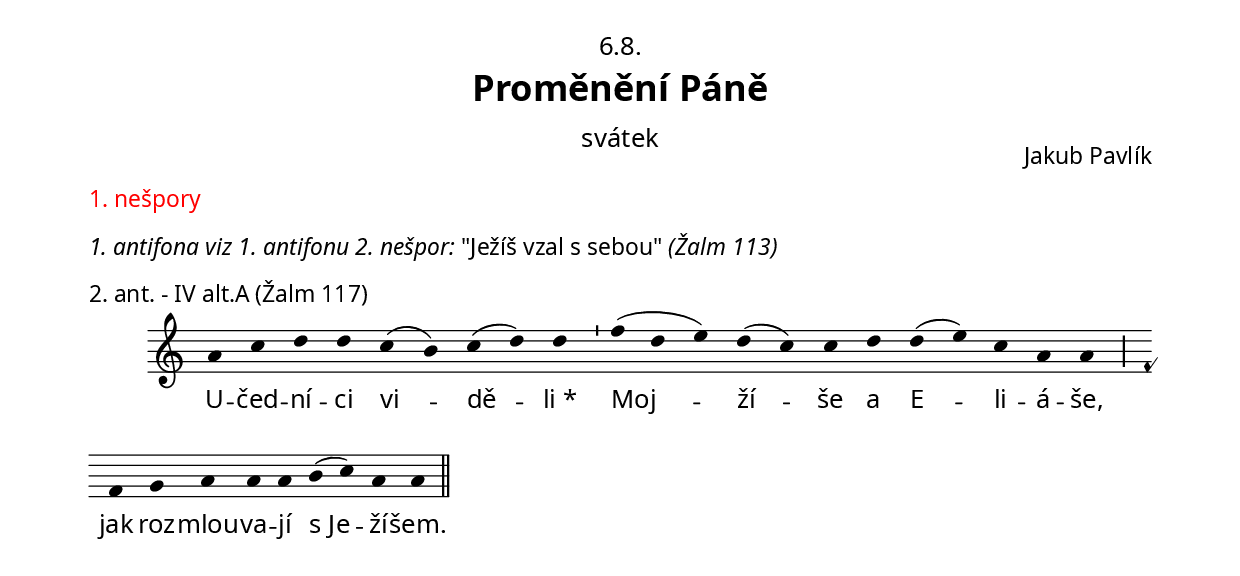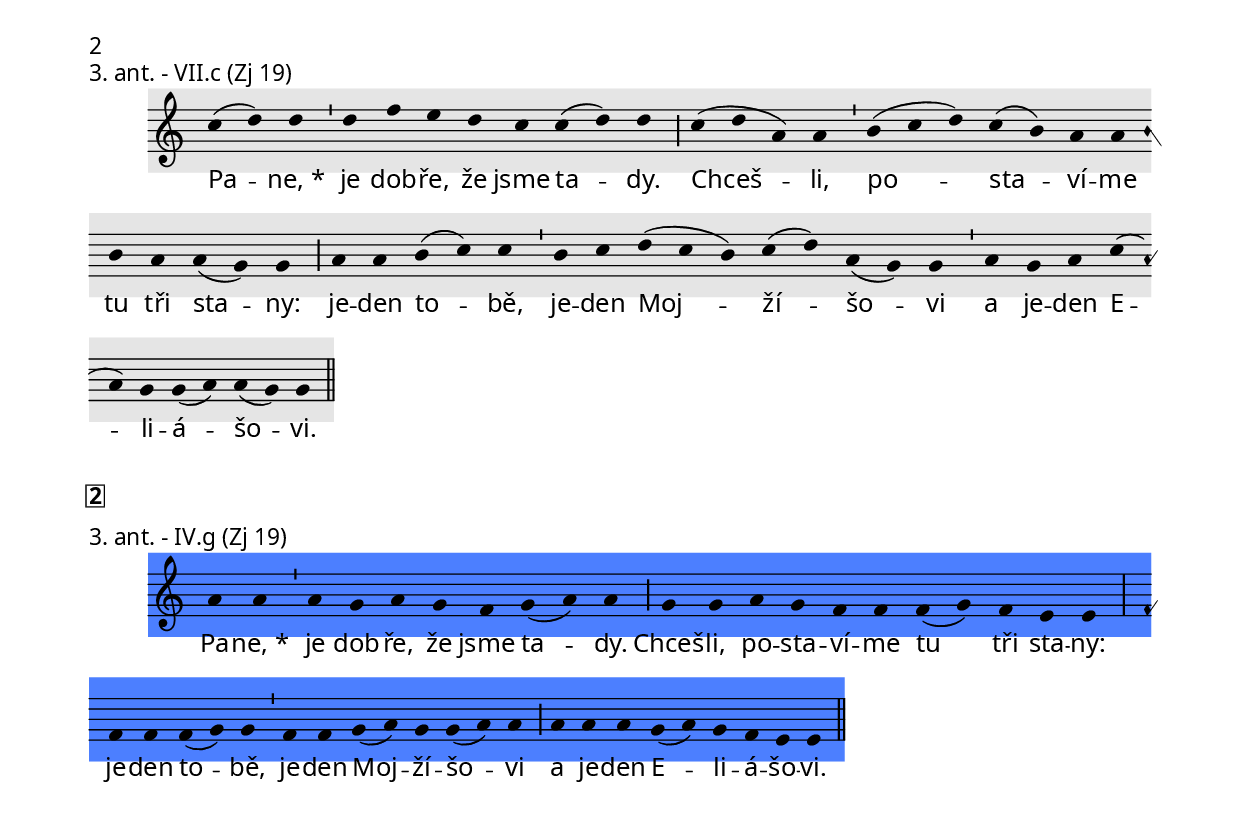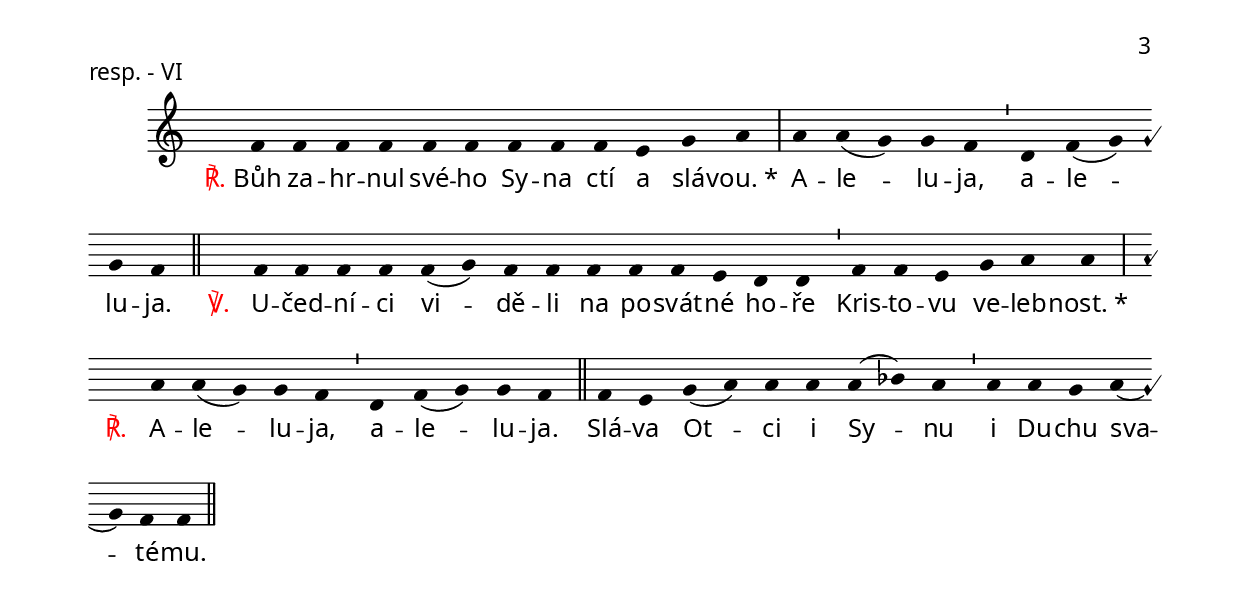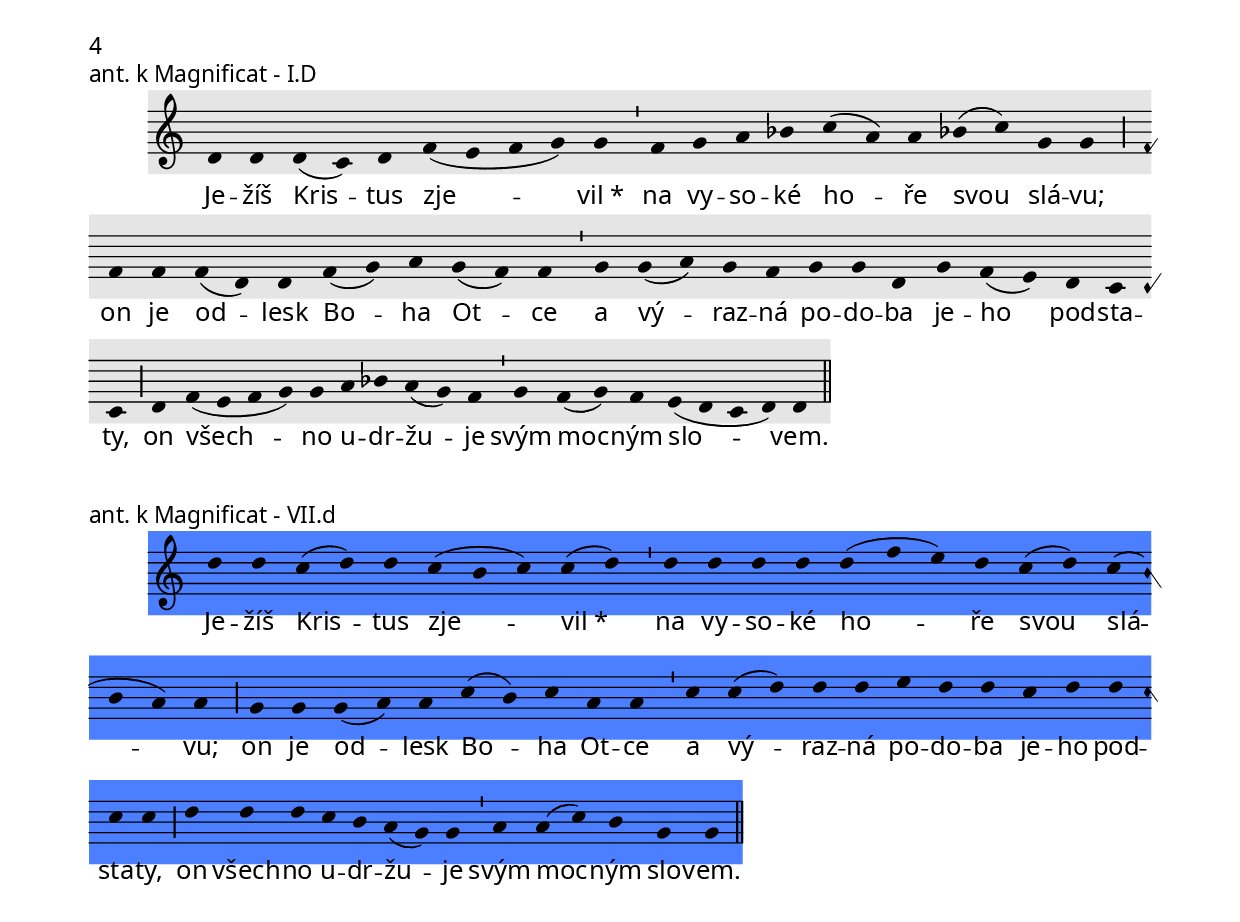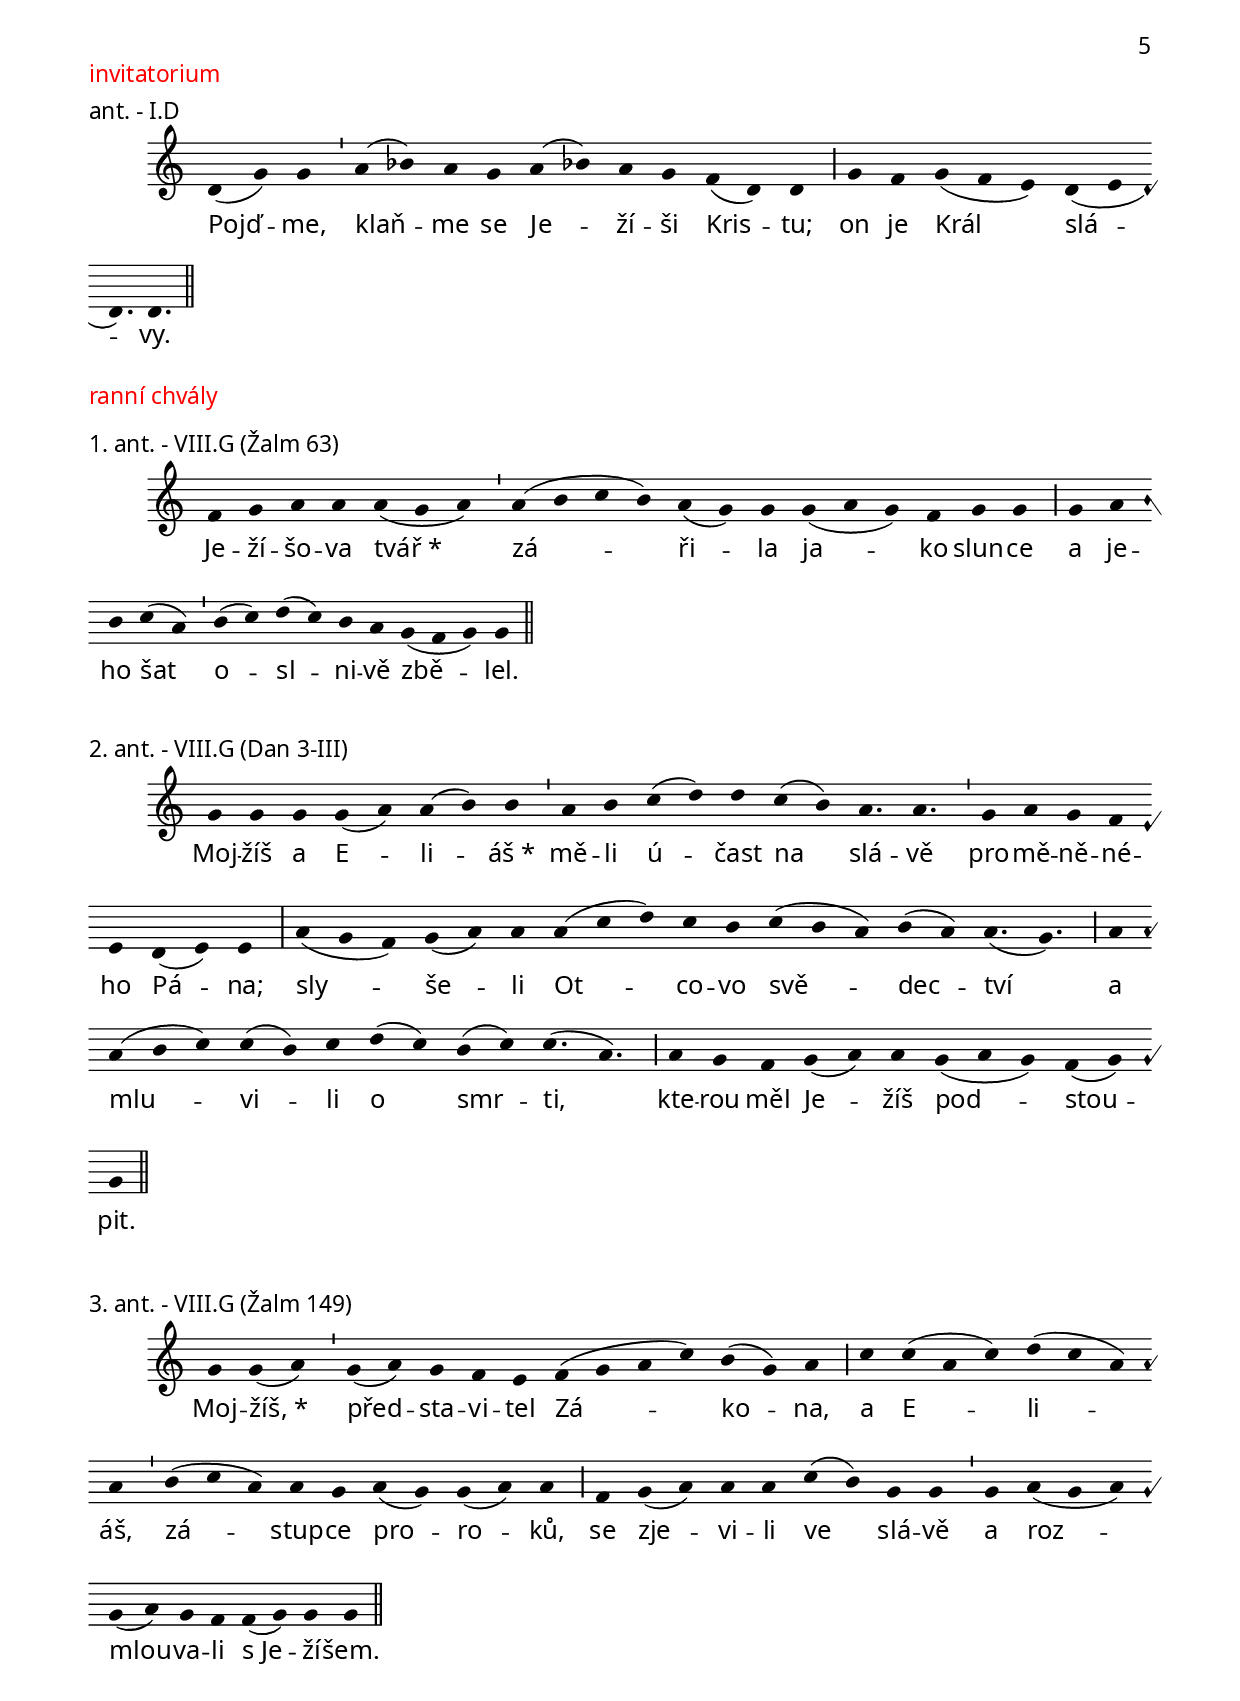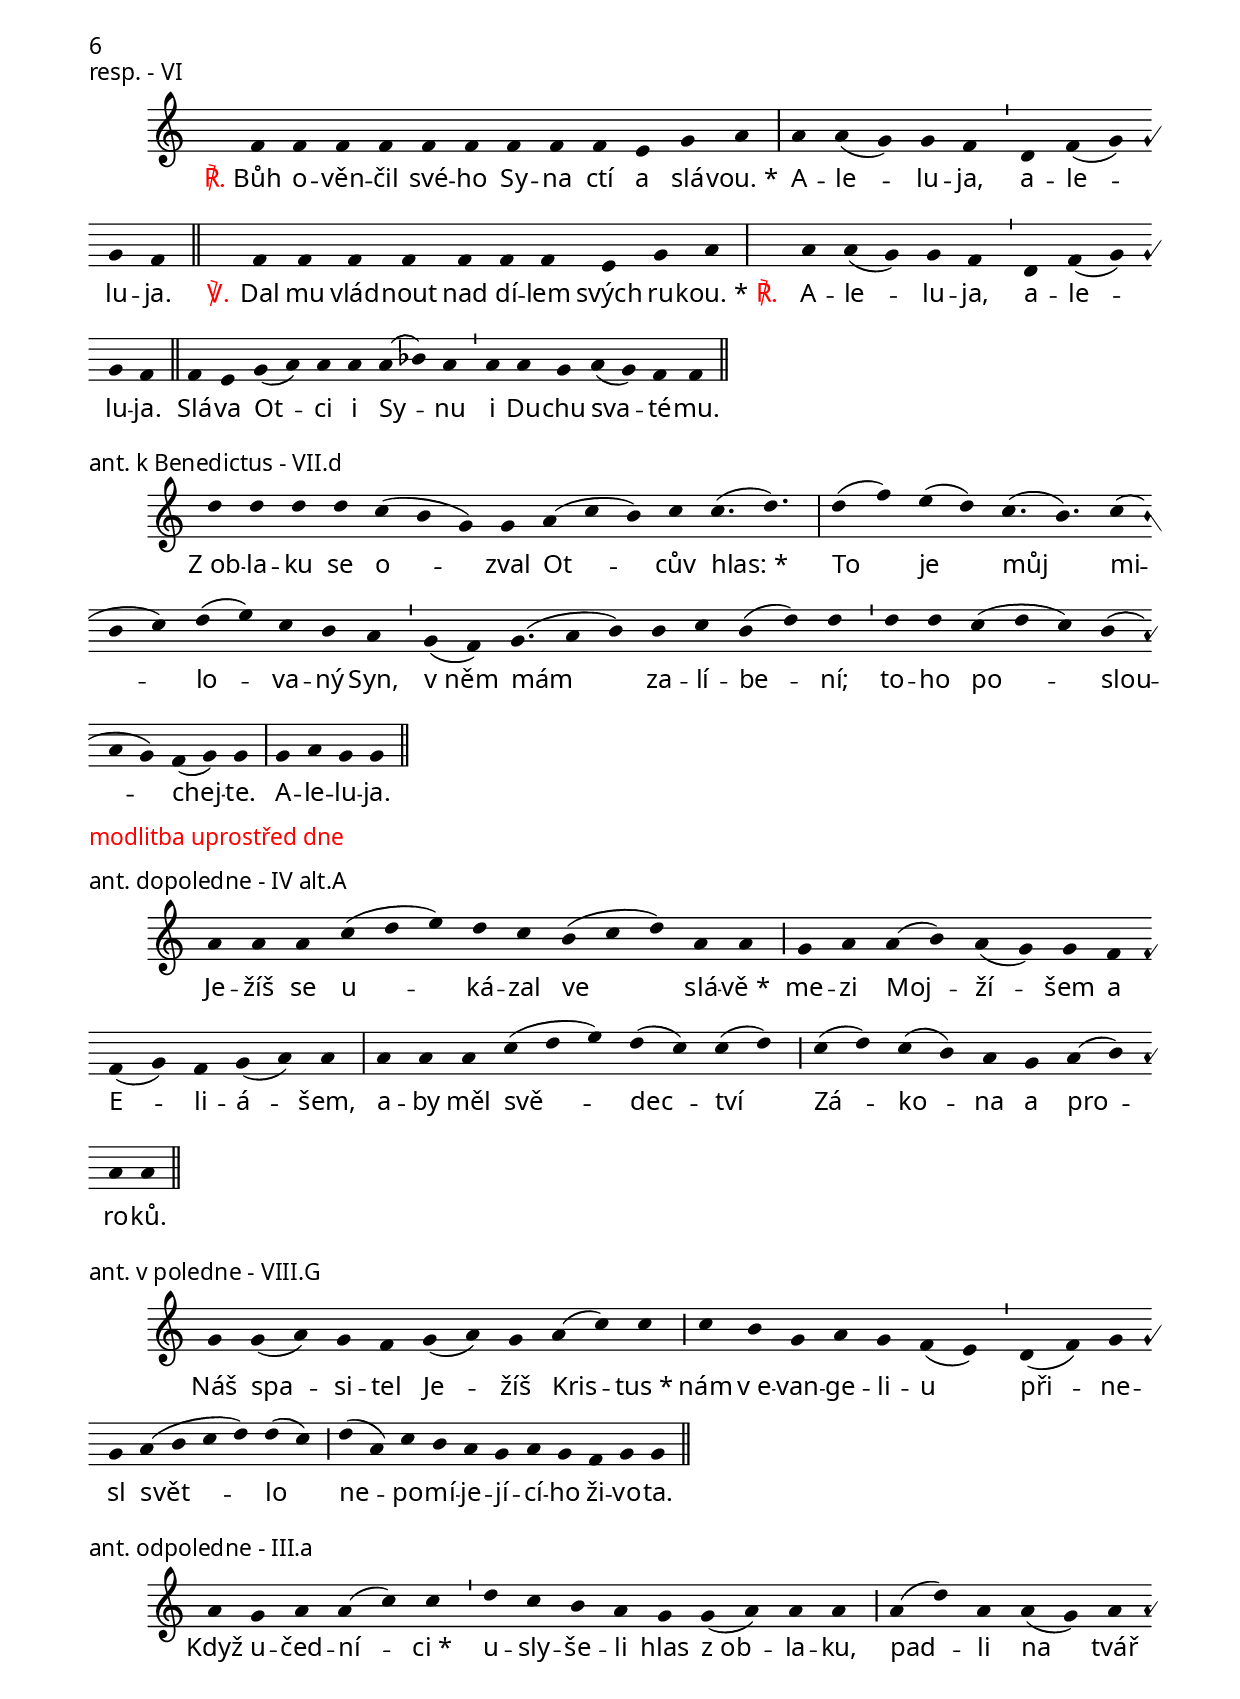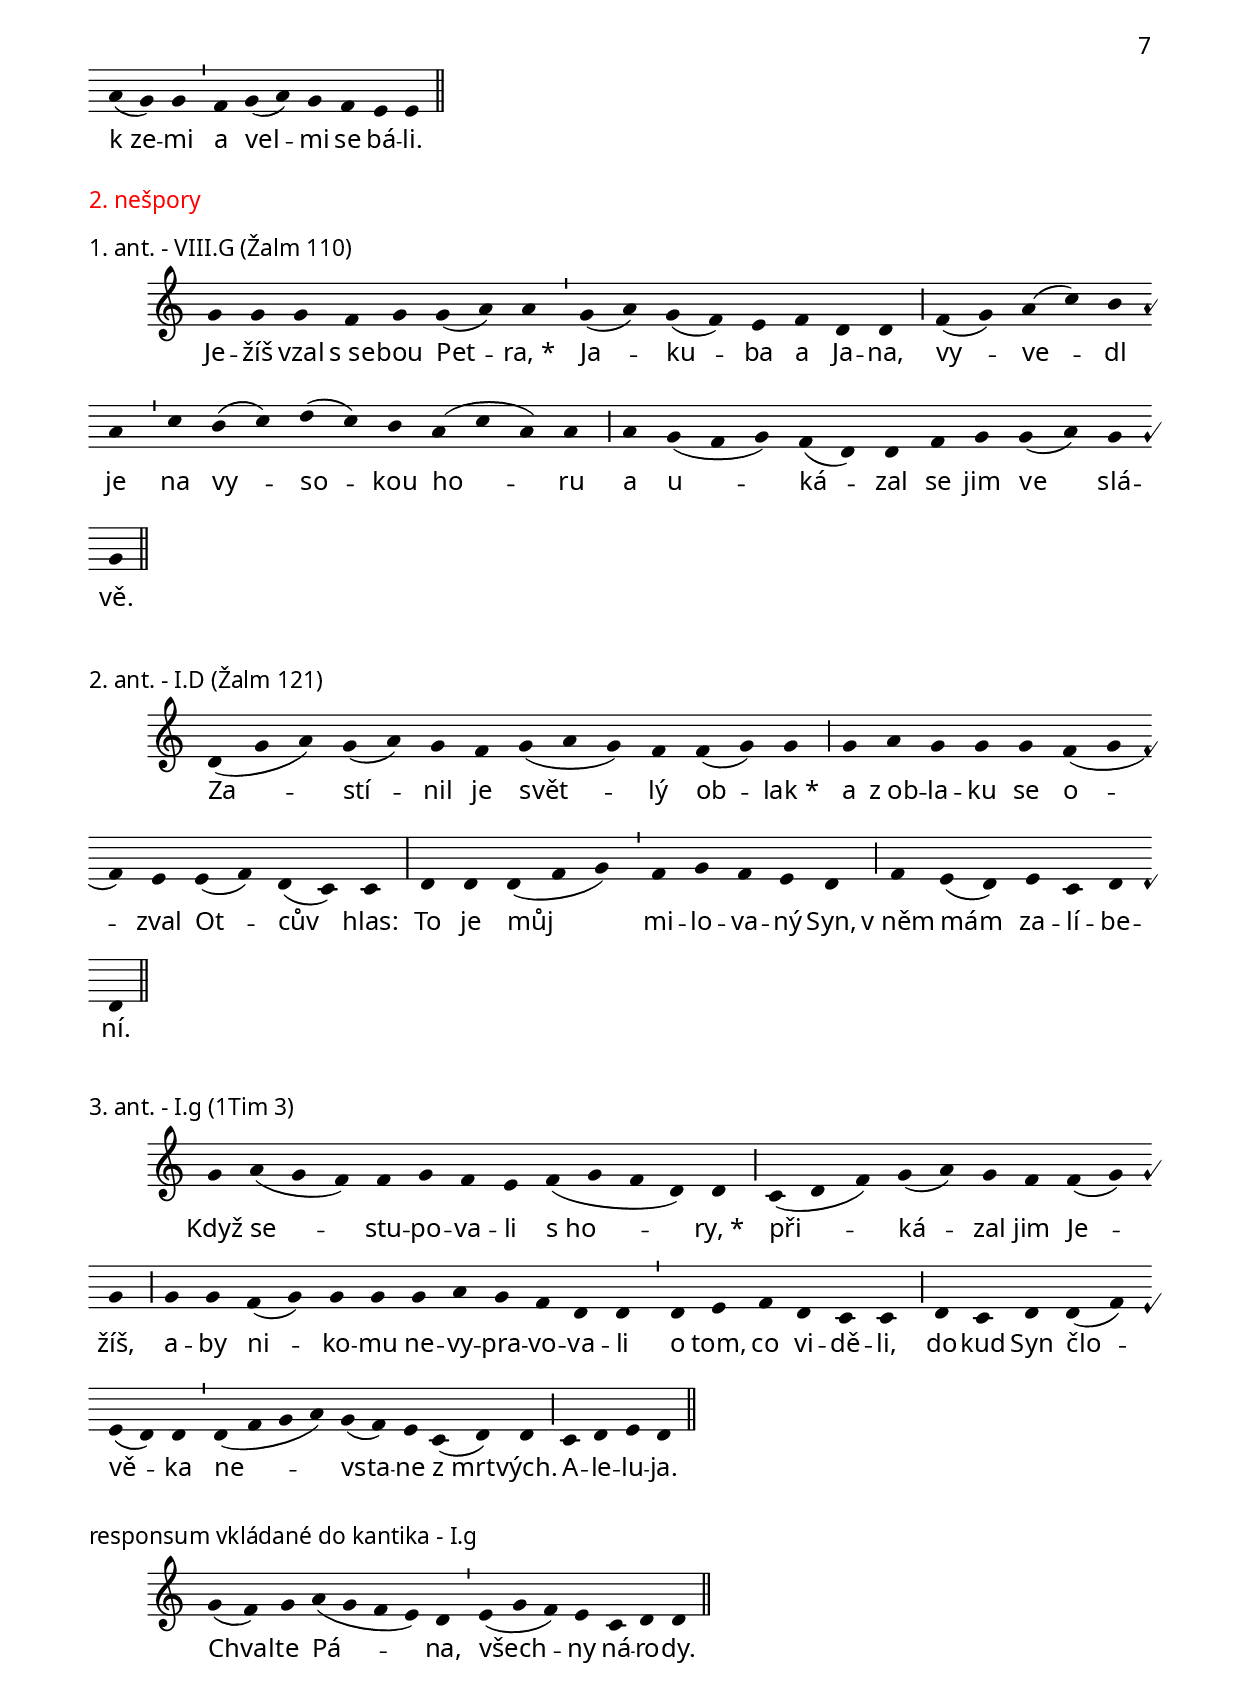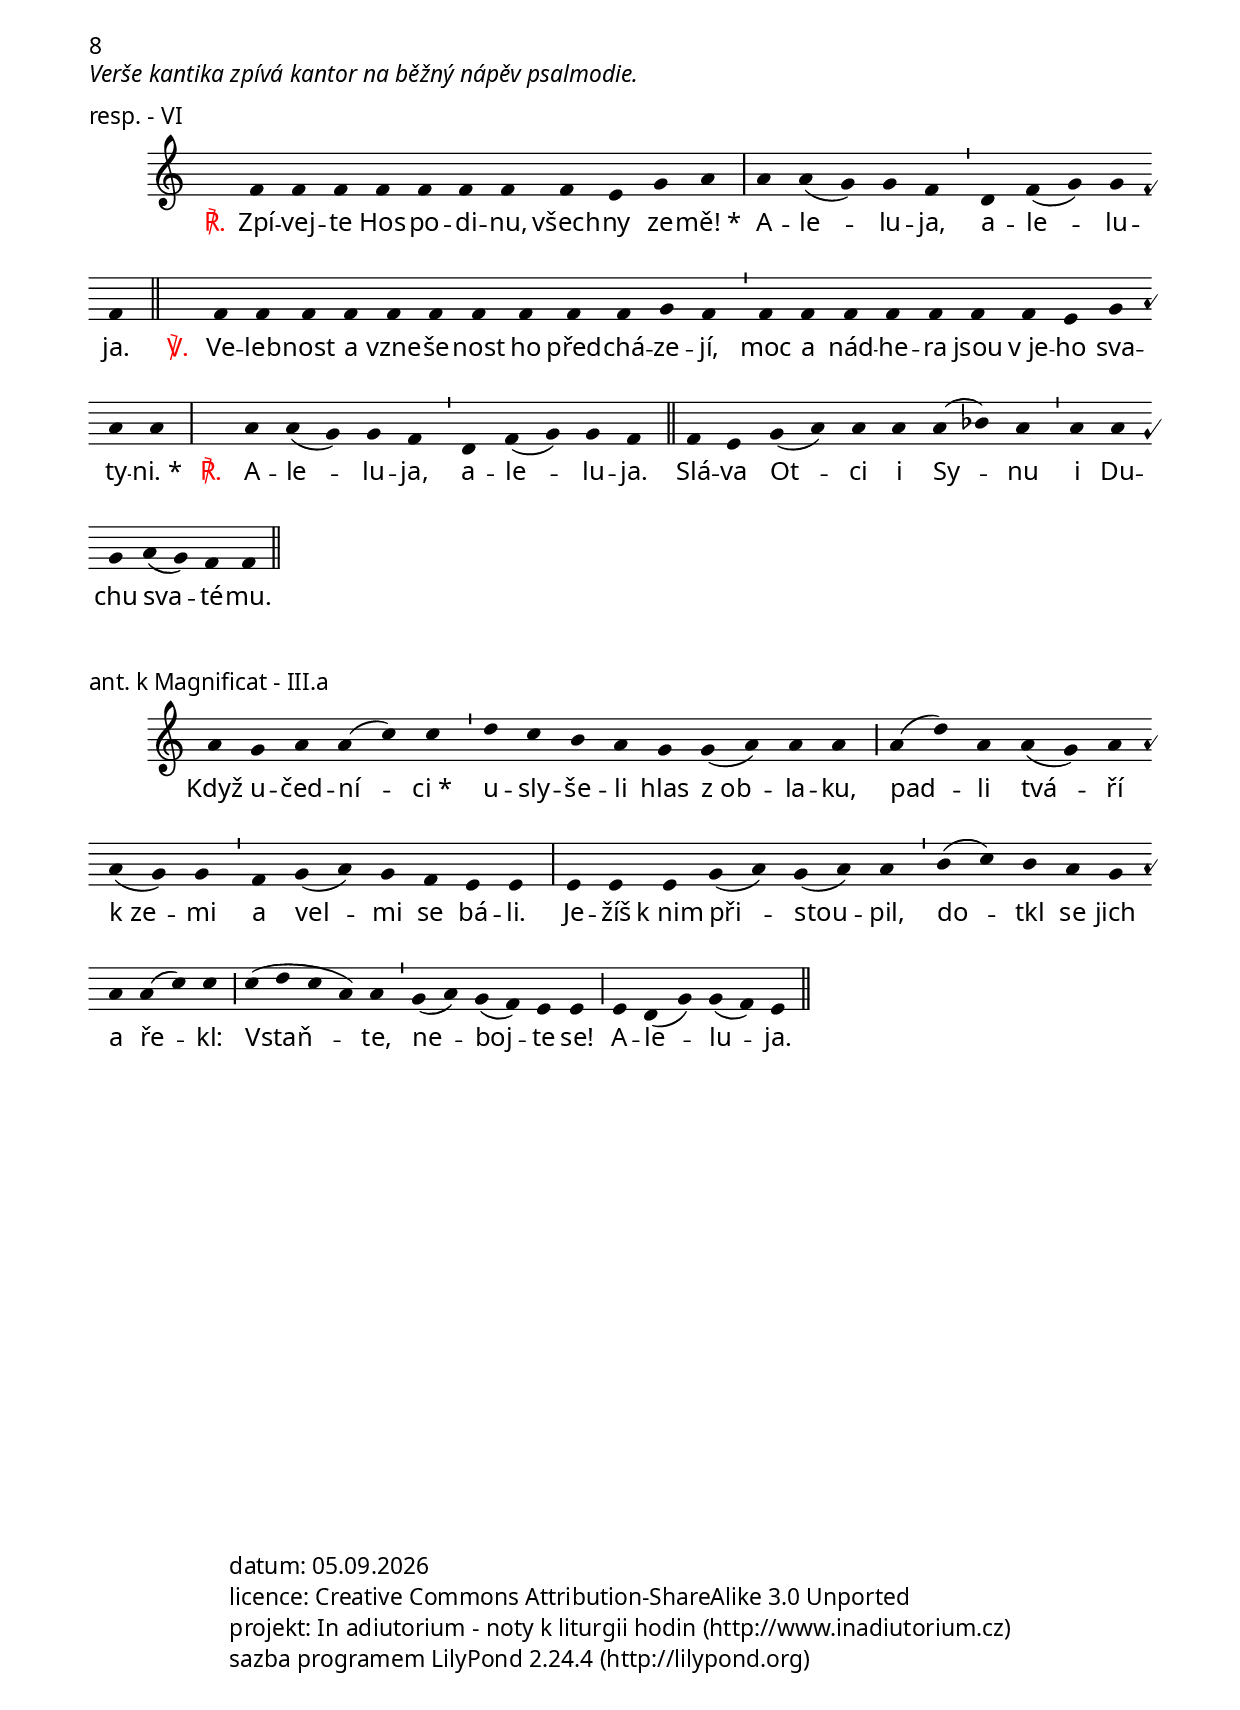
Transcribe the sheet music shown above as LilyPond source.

\version "2.15.37"

\include "../spolecne.ly"
\include "../dilyresponsorii.ly"

\header {
  title = \markup\titleSvatek
            "Proměnění Páně" 
            svátek
            6.8.
  composer = "Jakub Pavlík"
}

\markup {\nadpisHodinka {"1. nešpory"}}

\markup\italic{1. antifona viz 1. antifonu 2. nešpor: \upright{"\"Ježíš vzal s sebou\""} (Žalm 113)}

\score {
  \relative c'' {
    \choralniRezim
    a c d d c( b) c( d) d \barMin
    f( d e) d( c) c d d( e) c a a \barMaior
    f g a a a b( c) a a \barFinalis
  }
  \addlyrics {
    U -- čed -- ní -- ci vi -- dě -- li_* 
    Moj -- ží -- še a E -- li -- á -- še,
    jak roz -- mlou -- va -- jí s_Je -- ží -- šem.
  }
  \header {
    quid = "2. ant."
    modus = "IV alt"
    differentia = "A" 
    psalmus = "Žalm 117"
    id = "1ne-a2"
    piece = \markup {\sestavTitulek}
  }
}

\pageBreak

\score {
  \relative c'' {
    \zvyraznovacSedy
    \choralniRezim
    c4( d) d \barMin d f e d c c( d) d \barMaior
    c( d a) a \barMin b( c d) c( b) a a b a a( g) g \barMaior
    a a b( c) c \barMin b c d( c b) c( d) a( g) g \barMin
    a g a c( a) g g( a) a( g) g \barFinalis
  }
  \addlyrics {
    Pa -- ne,_* je dob -- ře, že jsme ta -- dy.
    Chceš -- li, po -- sta -- ví -- me tu tři sta -- ny:
    je -- den to -- bě,
    je -- den Moj -- ží -- šo -- vi
    a je -- den E -- li -- á -- šo -- vi.
  }
  \header {
    quid = "3. ant."
    modus = "VII"
    differentia = "c" 
    psalmus = "Zj 19"
    id = "1ne-a3"
    piece = \markup {\sestavTitulek}
  }
}

\markup\nadpisSkupiny 2

\score {
  \relative c'' {
    \zvyraznovacModry
    \choralniRezim
    a4 a \barMin a g a g f g( a) a \barMaior
    g g a g f f f( g) f e e \barMax
    f f f( g) g \barMin
    f f g( a) g g( a) a \barMaior
    a a a g( a) g f e e \barFinalis
  }
  \addlyrics {
    Pa -- ne,_* je dob -- ře, že jsme ta -- dy.
    Chceš -- li, po -- sta -- ví -- me tu tři sta -- ny:
    je -- den to -- bě,
    je -- den Moj -- ží -- šo -- vi
    a je -- den E -- li -- á -- šo -- vi.
  }
  \header {
    quid = "3. ant."
    modus = "IV"
    differentia = "g" 
    psalmus = "Zj 19"
    id = "1ne-a3"
    piece = \markup {\sestavTitulek}
  }
}

\pageBreak

\score {
  \relative c' {
    \choralniRezim
    
    % R
    \neviditelna f
    f4 f f f f f f f f e g a \barMax
    \respVIalelujaResponsum \barFinalis
    % V
    \neviditelna f
    f4 f f f f( g) f f f f f e d d \barMin f f e g a a \barMax
    % R
    \neviditelna a
    \respVIalelujaResponsum \barFinalis
    % Slava
    \respVIalelujaDoxologie \barFinalis
  }
  \addlyrics {
    \Response Bůh za -- hr -- nul své -- ho Sy -- na ctí a slá -- vou._* \textRespAleluja
    \Verse U -- čed -- ní -- ci vi -- dě -- li na po -- svát -- né ho -- ře
    Kris -- to -- vu ve -- leb -- nost._*
    \Response \textRespAleluja
    \textRespDoxologie
  }
  \header {
    quid = "resp."
    modus = "VI"
    id = "1ne-resp"
    piece = \markup {\sestavTitulekResp}
  }
} 

\pageBreak

\score {
  \relative c' {
    \zvyraznovacSedy
    \choralniRezim
    d4 d d( c) d f( e f g) g \barMin f g a bes c( a) a bes( c) g g \barMaior
    f f f( d) d f( g) a g( f) f \barMin
    g g( a) g f g g d g f( e) d c c \barMaior
    d f( e f g) g a bes a( g) f \barMin g f( g) f e( d c d) d \barFinalis
  }
  \addlyrics {
    Je -- žíš Kris -- tus zje -- vil_* na vy -- so -- ké ho -- ře svou slá -- vu;
    on je od -- lesk Bo -- ha Ot -- ce
    a vý -- raz -- ná po -- do -- ba je -- ho pod -- sta -- ty,
    on všech -- no u -- dr -- žu -- je svým moc -- ným slo -- vem.
  }
  \header {
    quid = "ant. k Magnificat"
    modus = "I"
    differentia = "D" 
    psalmus = ""
    id = "1ne-amag"
    piece = \markup {\sestavTitulekBezZalmu}
  }
}

\score {
  \relative c'' {
    \zvyraznovacModry
    \choralniRezim
    d d c( d) d c( b c) c( d) \barMin
    d d d d d( f e) d c( d) c( b a) a \barMaior
    g g g( a) a c( b) c a a \barMin
    c c( d) d d e d d c d d c c \barMaior
    d d d c b a( g) g \barMin
    a a( c) b g g \barFinalis
  }
  \addlyrics {
    Je -- žíš Kris -- tus zje -- vil_* 
    na vy -- so -- ké ho -- ře svou slá -- vu;
    on je od -- lesk Bo -- ha Ot -- ce
    a vý -- raz -- ná po -- do -- ba je -- ho pod -- sta -- ty,
    on všech -- no u -- dr -- žu -- je 
    svým moc -- ným slo -- vem.
  }
  \header {
    quid = "ant. k Magnificat"
    modus = "VII"
    differentia = "d" 
    psalmus = ""
    id = "1ne-amag"
    piece = \markup {\sestavTitulekBezZalmu}
  }
}

\pageBreak

\markup {\nadpisHodinka {"invitatorium"}}

\score {
  \relative c' {
    \choralniRezim
    d4( g) g \barMin a( bes) a g a( bes) a g f( d) d \barMaior
    g f g( f e) d( e d4.) d \barFinalis
  }
  \addlyrics {
    Pojď -- me, klaň -- me se Je -- ží -- ši Kris -- tu;
    on je Král slá -- vy.
  }
  \header {
    quid = "ant."
    modus = "I"
    differentia = "D" 
    psalmus = ""
    id = "invit"
    fons = "melodie z invitatoria slavnosti Krista Krále; text upraven"
    piece = \markup {\sestavTitulekBezZalmu}
  }
}

\markup {\nadpisHodinka {"ranní chvály"}}

\score {
  \relative c' {
    \choralniRezim
    f4 g a a a( g a) \barMin a( b c b) a( g) g g( a g) f g g \barMaior
    g a b c( a) \barMin b( c) d( c) b a g( f g) g \barFinalis
  }
  \addlyrics {
    Je -- ží -- šo -- va tvář_* zá -- ři -- la ja -- ko slun -- ce
    a je -- ho šat o -- sl -- ni -- vě zbě -- lel.
  }
  \header {
    quid = "1. ant."
    modus = "VIII"
    differentia = "G" 
    psalmus = "Žalm 63"
    id = "rch-a1"
    piece = \markup {\sestavTitulek}
  }
}

\score {
  \relative c'' {
    \choralniRezim
    g4 g g g( a) a( b) b \barMin 
    a b c( d) d c( b) a4. a \barMin g4 a g f e d( e) e \barMax
    a( g f) g( a) a a( c d) c b c( b a) b( a) a4.( g) \barMaior
    a4 a( b c) c( b) c d( c) b( c) c4.( a) \barMaior
    a4 g f g( a) a g( a g) f( g) g \barFinalis
  }
  \addlyrics {
    Moj -- žíš a E -- li -- áš_* 
    mě -- li ú -- čast na slá -- vě 
    pro -- mě -- ně -- né -- ho Pá -- na;
    sly -- še -- li Ot -- co -- vo svě -- dec -- tví
    a mlu -- vi -- li o smr -- ti,
    kte -- rou měl Je -- žíš pod -- stou -- pit.
  }
  \header {
    quid = "2. ant."
    modus = "VIII"
    differentia = "G" 
    psalmus = "Dan 3-III"
    id = "rch-a2"
    piece = \markup {\sestavTitulek}
  }
}

\score {
  \relative c'' {
    \choralniRezim
    g4 g( a) \barMin g( a) g f e f( g a c) b( g) a \barMaior
    c c( a c) d( c a) a \barMin b( c a) a g a( g) g( a) a \barMaior
    f g( a) a a c( b) g g \barMin
    g a( g a) g( a) g f f( g) g g \barFinalis
  }
  \addlyrics {
    Moj -- žíš,_* před -- sta -- vi -- tel Zá -- ko -- na,
    a E -- li -- áš, zá -- stup -- ce pro -- ro -- ků,
    se zje -- vi -- li ve slá -- vě
    a roz -- mlou -- va -- li s_Je -- ží -- šem.
  }
  \header {
    quid = "3. ant."
    modus = "VIII"
    differentia = "G" 
    psalmus = "Žalm 149"
    id = "rch-a3"
    piece = \markup {\sestavTitulek}
  }
}

\score {
  \relative c' {
    \choralniRezim
    
    % R
    \neviditelna f
    f4 f f f f f f f f e g a \barMax
    \respVIalelujaResponsum \barFinalis
    % V
    \neviditelna f
    f4 f f f f f f e g a \barMax
    % R
    \neviditelna a
    \respVIalelujaResponsum \barFinalis
    % Slava
    \respVIalelujaDoxologie \barFinalis
  }
  \addlyrics {
    \Response Bůh o -- věn -- čil své -- ho Sy -- na ctí a slá -- vou._* \textRespAleluja
    \Verse Dal mu vlád -- nout nad dí -- lem svých ru -- kou._*
    \Response \textRespAleluja
    \textRespDoxologie
  }
  \header {
    quid = "resp."
    modus = "VI"
    id = "rch-resp"
    piece = \markup {\sestavTitulekResp}
  }
} 

\score {
  \relative c'' {
    \choralniRezim
    d4 d d d c( b g) g a( c b) c c4.( d) \barMax
    d4( f) e( d) c4.( b) c4( b c) d( e) c b a \barMin
    g4( f) g4.( a4 b) b c b( d) d \barMin
    d d c( d c) b( a g) f( g) g \barMax
    g a g g \barFinalis
  }
  \addlyrics {
    Z_ob -- la -- ku se o -- zval Ot -- cův hlas:_*
    To je můj mi -- lo -- va -- ný Syn,
    v_něm mám za -- lí -- be -- ní;
    to -- ho po -- slou -- chej -- te.
    A -- le -- lu -- ja.
  }
  \header {
    quid = "ant. k Benedictus"
    modus = "VII"
    differentia = "d" 
    psalmus = ""
    fons = "Křtu Páně, 2. nešp., 1. ant."
    id = "rch-aben"
    piece = \markup {\sestavTitulekBezZalmu}
  }
}

\markup {\nadpisHodinka {"modlitba uprostřed dne"}}

\score {
  \relative c'' {
    \choralniRezim
    a4 a a c( d e) d c b( c d) a a \barMaior
    g a a( b) a( g) g f f( g) f g( a) a \barMax
    a a a c( d e) d( c) c( d) \barMaior
    c( d) c( b) a g a( b) a a \barFinalis
  }
  \addlyrics {
    Je -- žíš se u -- ká -- zal ve slá -- vě_*
    me -- zi Moj -- ží -- šem a E -- li -- á -- šem,
    a -- by měl svě -- dec -- tví 
    Zá -- ko -- na a pro -- ro -- ků.
  }
  \header {
    quid = "ant. dopoledne"
    modus = "IV alt"
    differentia = "A" 
    psalmus = ""
    id = "tercie"
    piece = \markup {\sestavTitulekBezZalmu}
  }
}

\score {
  \relative c'' {
    \choralniRezim
    g4 g( a) g f g( a) g a( c) c \barMaior
    c b g a g f( e) \barMin d( f) g g a( b c d) d( c) \barMaior
    d( a) c b a g a g f g g \barFinalis
  }
  \addlyrics {
    Náš spa -- si -- tel Je -- žíš Kris -- tus_*
    nám v_e -- van -- ge -- li -- u při -- ne -- sl svět -- lo 
    ne -- po -- mí -- je -- jí -- cí -- ho ži -- vo -- ta.
  }
  \header {
    quid = "ant. v poledne"
    modus = "VIII"
    differentia = "G" 
    psalmus = ""
    id = "sexta"
    piece = \markup {\sestavTitulekBezZalmu}
  }
}

\score {
  \relative c'' {
    \choralniRezim
    a4 g a a( c) c \barMin d c b a g g( a) a a \barMaior
    a4( d) a a( g) a a( g) g \barMin
    f g( a) g f e e \barFinalis
  }
  \addlyrics {
    Když u -- čed -- ní -- ci_* u -- sly -- še -- li hlas z_ob -- la -- ku,
    pad -- li na tvář k_ze -- mi
    a vel -- mi se bá -- li.
  }
  \header {
    quid = "ant. odpoledne"
    modus = "III"
    differentia = "a" 
    psalmus = ""
    id = "nona"
    piece = \markup {\sestavTitulekBezZalmu}
  }
}

\markup {\nadpisHodinka {"2. nešpory"}}

\score {
  \relative c'' {
    \choralniRezim
    g4 g g f g g( a) a \barMin g( a) g( f) e f d d \barMaior
    f( g) a( c) b a \barMin c b( c) d( c) b a( c a) a \barMaior
    a g( f g) f( d) d f g g( a) g g \barFinalis
  }
  \addlyrics {
    Je -- žíš vzal s_se -- bou Pet -- ra,_* Ja -- ku -- ba a Ja -- na,
    vy -- ve -- dl je na vy -- so -- kou ho -- ru
    a u -- ká -- zal se jim ve slá -- vě.
  }
  \header {
    quid = "1. ant."
    modus = "VIII"
    differentia = "G" 
    psalmus = "Žalm 110"
    id = "2ne-a1"
    piece = \markup {\sestavTitulek}
  }
}

\score {
  \relative c' {
    \choralniRezim
    d4( g a) g( a) g f g( a g) f f( g) g \barMaior
    g a g g g f( g f) e e( f) d( c) c \barMax
    d d d( f g) \barMin f g f e d \barMaior
    f e( d) e c d d \barFinalis
  }
  \addlyrics {
    Za -- stí -- nil je svět -- lý ob -- lak_*
    a z_ob -- la -- ku se o -- zval Ot -- cův hlas:
    To je můj mi -- lo -- va -- ný Syn,
    v_něm mám za -- lí -- be -- ní.
  }
  \header {
    quid = "2. ant."
    modus = "I"
    differentia = "D" 
    psalmus = "Žalm 121"
    id = "2ne-a2"
    piece = \markup {\sestavTitulek}
  }
}

\score {
  \relative c'' {
    \choralniRezim
    g4 a( g f) f g f e f( g f d) d \barMaior
    c( d f) g( a) g f f( g) g \barMaior
    g g f( g) g g g a g f d d \barMin d e f d c c \barMaior
    d c d d( f) e( d) d \barMin d( f g a) g( f) e c( d) d \barMaior
    c d e d \barFinalis
  }
  \addlyrics {
    Když se -- stu -- po -- va -- li s_ho -- ry,_*
    při -- ká -- zal jim Je -- žíš,
    a -- by ni -- ko -- mu ne -- vy -- pra -- vo -- va -- li o tom, co vi -- dě -- li,
    do -- kud Syn člo -- vě -- ka ne -- vsta -- ne z_mrt -- vých.
    A -- le -- lu -- ja.
  }
  \header {
    quid = "3. ant."
    modus = "I"
    differentia = "g" 
    psalmus = "1Tim 3"
    id = "2ne-a3"
    piece = \markup {\sestavTitulek}
  }
}

\score {
  \relative c'' {
    \choralniRezim
    g4( f) g a( g f e) d \barMin
    e( g f) e c d d \barFinalis
  }
  \addlyrics {
    Chval -- te Pá -- na,
    všech -- ny ná -- ro -- dy.
  }
  \header {
    quid = "responsum vkládané do kantika"
    modus = "I"
    differentia = "g" 
    psalmus = ""
    id = "2ne-kantresp"
    piece = \markup {\sestavTitulekBezZalmu}
  }
}

\markup\italic{Verše kantika zpívá kantor na běžný nápěv psalmodie.}

\score {
  \relative c' {
    \choralniRezim
    
    % R
    \neviditelna f
    f4 f f f f f f f e g a \barMax
    \respVIalelujaResponsum \barFinalis
    % V
    \neviditelna f
    f4 f f f f f f f f f g f \barMin
    f f f f f f f e g a a \barMax
    % R
    \neviditelna a
    \respVIalelujaResponsum \barFinalis
    % Slava
    \respVIalelujaDoxologie \barFinalis
  }
  \addlyrics {
    \Response Zpí -- vej -- te Hos -- po -- di -- nu, všech -- ny ze -- mě!_* \textRespAleluja
    \Verse Ve -- leb -- nost a vzne -- še -- nost ho před -- chá -- ze -- jí,
    moc a nád -- he -- ra jsou v_je -- ho sva -- ty -- ni._*
    \Response \textRespAleluja
    \textRespDoxologie
  }
  \header {
    quid = "resp."
    modus = "VI"
    id = "2ne-resp"
    piece = \markup {\sestavTitulekResp}
  }
} 

\score {
  \relative c'' {
    \choralniRezim
    a4 g a a( c) c \barMin d c b a g g( a) a a \barMaior
    a4( d) a a( g) a a( g) g \barMin
    f g( a) g f e e \barMax
    
    e4 e e g( a) g( a) a \barMin b( c) b a g a a( c) c \barMaior
    c( d c a) a \barMin g( a) g( f) e e \barMaior
    e d( g) g( f) e \barFinalis
  }
  \addlyrics {
    Když u -- čed -- ní -- ci_* u -- sly -- še -- li hlas z_ob -- la -- ku,
    pad -- li tvá -- ří k_ze -- mi
    a vel -- mi se bá -- li.
    
    % Puvodne:
    % Je -- žíš při -- stou -- pil, do -- tkl se jich a ře -- kl jim:
    Je -- žíš k_nim při -- stou -- pil, do -- tkl se jich a ře -- kl:
    Vstaň -- te, ne -- boj -- te se!
    A -- le -- lu -- ja.
  }
  \header {
    quid = "ant. k Magnificat"
    modus = "III"
    differentia = "a" 
    psalmus = ""
    id = "2ne-amag"
    fons = "1. část: zde, uprostřed dne, odpoledne"
    piece = \markup {\sestavTitulekBezZalmu}
  }
}